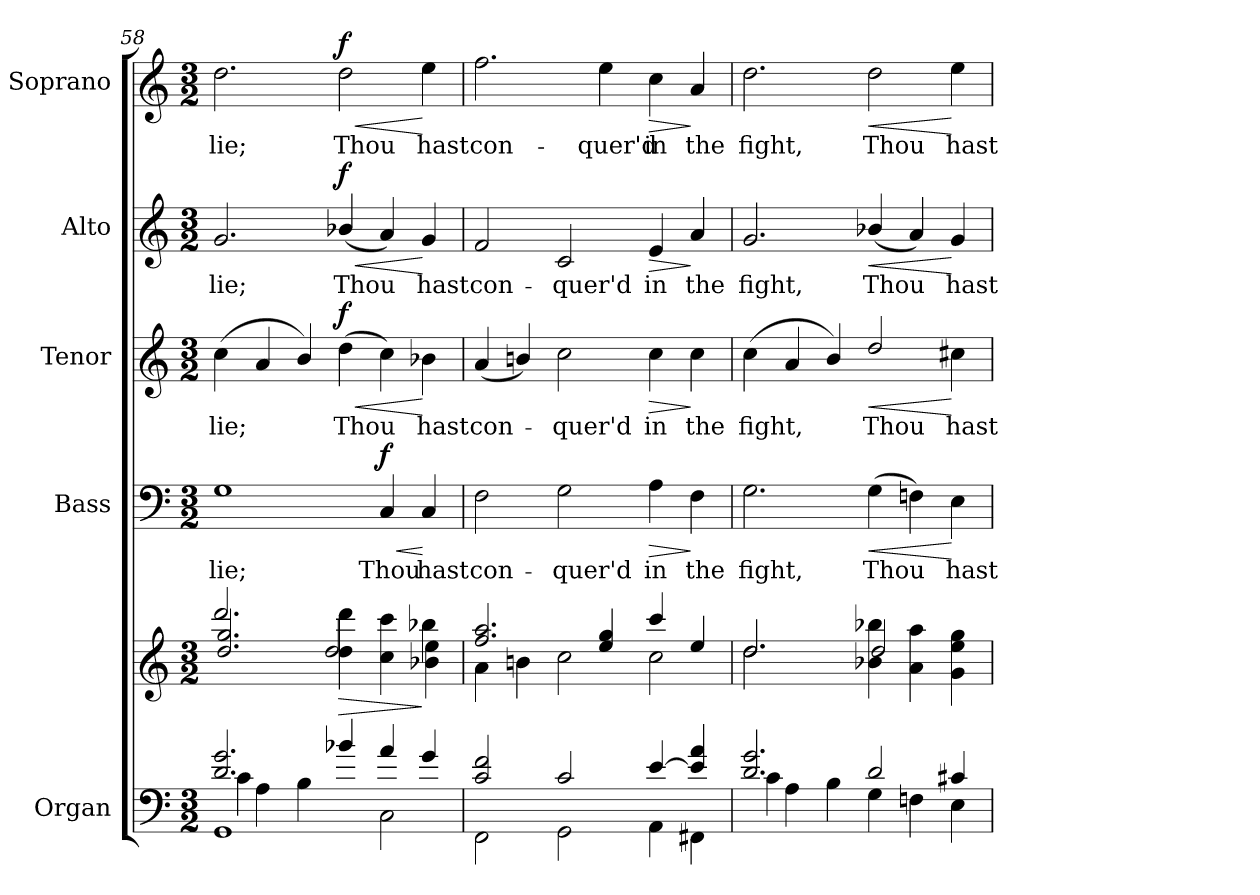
**kern	**kern	**dynam	**kern	**text	**dynam	**kern	**text	**dynam	**kern	**text	**dynam	**kern	**text	**dynam
*part5	*part5	*part5	*part4	*part4	*part4	*part3	*part3	*part3	*part2	*part2	*part2	*part1	*part1	*part1
*staff6	*staff5	*staff5/6	*staff4	*staff4	*staff4	*staff3	*staff3	*staff3	*staff2	*staff2	*staff2	*staff1	*staff1	*staff1
*I"Organ	*	*	*I"Bass	*	*	*I"Tenor	*	*	*I"Alto	*	*	*I"Soprano	*	*
*I'Org.	*	*	*	*	*	*	*	*	*	*	*	*	*	*
!!LO:PB:g=z
*clefF4	*clefG2	*	*clefF4	*	*	*clefG2	*	*	*clefG2	*	*	*clefG2	*	*
*	*	*	*	*	*	*ITrd7c12	*	*	*	*	*	*	*	*
*k[]	*k[]	*	*k[]	*	*	*k[]	*	*	*k[]	*	*	*k[]	*	*
*C:	*C:	*	*C:	*	*	*C:	*	*	*C:	*	*	*C:	*	*
*M3/2	*M3/2	*	*M3/2	*	*	*M3/2	*	*	*M3/2	*	*	*M3/2	*	*
=58	=58	=58	=58	=58	=58	=58	=58	=58	=58	=58	=58	=58	=58	=58
*^	*^	*	*	*	*	*	*	*	*	*	*	*	*	*
*	*^	*	*	*	*	*	*	*	*	*	*	*	*	*	*	*
!	!	!	!	!	!	!	!LO:LY:b:color=#000000	!	!	!	!	!	!	!	!	!	!
!	!	!	!	!	!	!	!	!	!	!LO:LY:b:color=#000000	!	!	!	!	!	!	!
!	!	!	!	!	!	!	!	!	!	!	!	!	!LO:LY:b:color=#000000	!	!	!	!
!	!	!	!	!	!	!	!	!	!	!	!	!	!	!	!	!LO:LY:b:color=#000000	!
2.di/ 2.gi	4ci\	1GGi	2.dddi/	2.ddi/ 2.ggi	.	1Gi	lie;	.	(4ci\	lie;	.	2.gi/	lie;	.	2.ddi\	lie;	.
.	4Ai\	.	.	.	.	.	.	.	4Ai/	.	.	.	.	.	.	.	.
.	4Bi\	.	.	.	.	.	.	.	4Bi/)	.	.	.	.	.	.	.	.
!	!	!	!	!	!LO:HP:b	!	!	!	!	!	!	!	!	!	!	!	!
!	!	!	!	!	!	!	!	!	!	!LO:LY:b:color=#000000	!LO:HP:b	!	!	!	!	!	!
!	!	!	!	!	!	!	!	!	!	!	!	!	!LO:LY:b:color=#000000	!LO:HP:b	!	!	!
!	!	!	!	!	!	!	!	!	!	!	!	!	!	!	!	!LO:LY:b:color=#000000	!LO:HP:b
4b-Xi/	2.ryy	.	4ddi\ 4dddi	2ddi/	>	.	.	.	(4di\	Thou	< f	(4b-Xi/	Thou	< f	2ddi\	Thou	< f
!	!	!	!	!	!	!	!LO:LY:b:color=#000000	!LO:HP:b	!	!	!	!	!	!	!	!	!
4ai/	.	2Ci\	4cci\ 4ccci	.	.	4Ci/	Thou	< f	4ci\)	.	.	4ai/)	.	.	.	.	.
!	!	!	!	!	!	!	!LO:LY:b:color=#000000	!	!	!	!	!	!	!	!	!	!
!	!	!	!	!	!	!	!	!	!	!LO:LY:b:color=#000000	!	!	!	!	!	!	!
!	!	!	!	!	!	!	!	!	!	!	!	!	!LO:LY:b:color=#000000	!	!	!	!
!	!	!	!	!	!	!	!	!	!	!	!	!	!	!	!	!LO:LY:b:color=#000000	!
4gi/	.	.	4bb-Xi\	4b-Xi\ 4eei	]	4Ci/	hast	[	4B-Xi\	hast	[	4gi/	hast	[	4eei\	hast	[
*	*v	*v	*	*	*	*	*	*	*	*	*	*	*	*	*	*	*
=59	=59	=59	=59	=59	=59	=59	=59	=59	=59	=59	=59	=59	=59	=59	=59	=59
!	!	!	!	!	!	!LO:LY:b:color=#000000	!	!	!	!	!	!	!	!	!	!
!	!	!	!	!	!	!	!	!	!LO:LY:b:color=#000000	!	!	!	!	!	!	!
!	!	!	!	!	!	!	!	!	!	!	!	!LO:LY:b:color=#000000	!	!	!	!
!	!	!	!	!	!	!	!	!	!	!	!	!	!	!	!LO:LY:b:color=#000000	!
2ci/ 2fi	2FFi\	2.ffi/ 2.aai	4ai\	.	2Fi\	con-	.	(4Ai/	con-	.	2fi/	con-	.	2.ffi\	con-	.
.	.	.	4bni\	.	.	.	.	4Bni/)	.	.	.	.	.	.	.	.
!	!	!	!	!	!	!LO:LY:b:color=#000000	!	!	!	!	!	!	!	!	!	!
!	!	!	!	!	!	!	!	!	!LO:LY:b:color=#000000	!	!	!	!	!	!	!
!	!	!	!	!	!	!	!	!	!	!	!	!LO:LY:b:color=#000000	!	!	!	!
2ci/	2GGi\	.	2cci\	.	2Gi\	-quer'd	.	2ci\	-quer'd	.	2ci/	-quer'd	.	.	.	.
!	!	!	!	!	!	!	!	!	!	!	!	!	!	!	!LO:LY:b:color=#000000	!
.	.	4eei/ 4ggi	.	.	.	.	.	.	.	.	.	.	.	4eei\	-quer'd	.
!	!	!	!	!	!	!LO:LY:b:color=#000000	!LO:HP:b	!	!	!	!	!	!	!	!	!
!	!	!	!	!	!	!	!	!	!LO:LY:b:color=#000000	!LO:HP:b	!	!	!	!	!	!
!	!	!	!	!	!	!	!	!	!	!	!	!LO:LY:b:color=#000000	!LO:HP:b	!	!	!
!	!	!	!	!	!	!	!	!	!	!	!	!	!	!	!LO:LY:b:color=#000000	!LO:HP:b
[4ei/	4AAi\	4ccci/	2cci\	.	4Ai\	in	>	4ci\	in	>	4ei/	in	>	4cci\	in	>
!	!	!	!	!	!	!LO:LY:b:color=#000000	!	!	!	!	!	!	!	!	!	!
!	!	!	!	!	!	!	!	!	!LO:LY:b:color=#000000	!	!	!	!	!	!	!
!	!	!	!	!	!	!	!	!	!	!	!	!LO:LY:b:color=#000000	!	!	!	!
!	!	!	!	!	!	!	!	!	!	!	!	!	!	!	!LO:LY:b:color=#000000	!
4ei/] 4ai	4FF#Xi\	4eei/	.	.	4Fi\	the	]	4ci\	the	]	4ai/	the	]	4ai/	the	]
=60	=60	=60	=60	=60	=60	=60	=60	=60	=60	=60	=60	=60	=60	=60	=60	=60
!	!	!	!	!	!	!LO:LY:b:color=#000000	!	!	!	!	!	!	!	!	!	!
!	!	!	!	!	!	!	!	!	!LO:LY:b:color=#000000	!	!	!	!	!	!	!
!	!	!	!	!	!	!	!	!	!	!	!	!LO:LY:b:color=#000000	!	!	!	!
!	!	!	!	!	!	!	!	!	!	!	!	!	!	!	!LO:LY:b:color=#000000	!
2.di/ 2.gi	4ci\	2.ddi/	2.ddi\	.	2.Gi\	fight,	.	(4ci\	fight,	.	2.gi/	fight,	.	2.ddi\	fight,	.
.	4Ai\	.	.	.	.	.	.	4Ai/	.	.	.	.	.	.	.	.
.	4Bi\	.	.	.	.	.	.	4Bi/)	.	.	.	.	.	.	.	.
!	!	!	!	!	!	!LO:LY:b:color=#000000	!LO:HP:b	!	!	!	!	!	!	!	!	!
!	!	!	!	!	!	!	!	!	!LO:LY:b:color=#000000	!LO:HP:b	!	!	!	!	!	!
!	!	!	!	!	!	!	!	!	!	!	!	!LO:LY:b:color=#000000	!LO:HP:b	!	!	!
!	!	!	!	!	!	!	!	!	!	!	!	!	!	!	!LO:LY:b:color=#000000	!LO:HP:b
2di/	4Gi\	4b-Xi\ 4bb-Xi	2ddi/	.	(4Gi\	Thou	<	2di/	Thou	<	(4b-Xi/	Thou	<	2ddi\	Thou	<
.	4Fni\	4ai\ 4aai	.	.	4Fni\)	.	.	.	.	.	4ai/)	.	.	.	.	.
!	!	!	!	!	!	!LO:LY:b:color=#000000	!	!	!	!	!	!	!	!	!	!
!	!	!	!	!	!	!	!	!	!LO:LY:b:color=#000000	!	!	!	!	!	!	!
!	!	!	!	!	!	!	!	!	!	!	!	!LO:LY:b:color=#000000	!	!	!	!
!	!	!	!	!	!	!	!	!	!	!	!	!	!	!	!LO:LY:b:color=#000000	!
4c#Xi/	4Ei\	4gi\ 4eei 4ggi	4ryy	.	4Ei\	hast	[	4c#Xi\	hast	[	4gi/	hast	[	4eei\	hast	[
*v	*v	*	*	*	*	*	*	*	*	*	*	*	*	*	*	*
*	*v	*v	*	*	*	*	*	*	*	*	*	*	*	*	*
=	=	=	=	=	=	=	=	=	=	=	=	=	=	=
*-	*-	*-	*-	*-	*-	*-	*-	*-	*-	*-	*-	*-	*-	*-
